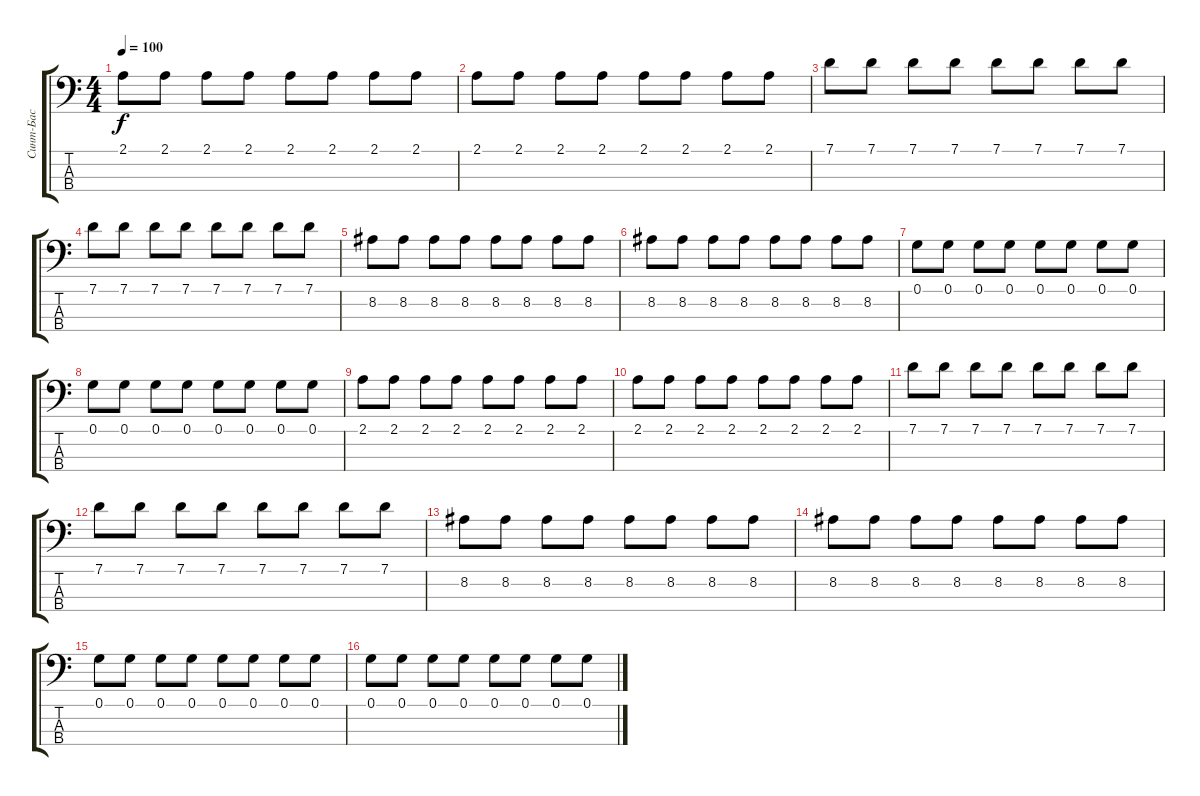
\track ("Синт-Бас" "Синт-Бас") {instrument synthbass1}
\staff {score tabs}
\tuning (G2 D2 A1 E1) {hide}
\ts (4 4)
\tempo 100
\clef f4
\ks c
2.1.8{dy f} 2.1.8 2.1.8 2.1.8 2.1.8 2.1.8 2.1.8 2.1.8 |
2.1.8 2.1.8 2.1.8 2.1.8 2.1.8 2.1.8 2.1.8 2.1.8 |
7.1.8 7.1.8 7.1.8 7.1.8 7.1.8 7.1.8 7.1.8 7.1.8 |
7.1.8 7.1.8 7.1.8 7.1.8 7.1.8 7.1.8 7.1.8 7.1.8 |
8.2.8 8.2.8 8.2.8 8.2.8 8.2.8 8.2.8 8.2.8 8.2.8 |
8.2.8 8.2.8 8.2.8 8.2.8 8.2.8 8.2.8 8.2.8 8.2.8 |
0.1.8 0.1.8 0.1.8 0.1.8 0.1.8 0.1.8 0.1.8 0.1.8 |
0.1.8 0.1.8 0.1.8 0.1.8 0.1.8 0.1.8 0.1.8 0.1.8 |
2.1.8 2.1.8 2.1.8 2.1.8 2.1.8 2.1.8 2.1.8 2.1.8 |
2.1.8 2.1.8 2.1.8 2.1.8 2.1.8 2.1.8 2.1.8 2.1.8 |
7.1.8 7.1.8 7.1.8 7.1.8 7.1.8 7.1.8 7.1.8 7.1.8 |
7.1.8 7.1.8 7.1.8 7.1.8 7.1.8 7.1.8 7.1.8 7.1.8 |
8.2.8 8.2.8 8.2.8 8.2.8 8.2.8 8.2.8 8.2.8 8.2.8 |
8.2.8 8.2.8 8.2.8 8.2.8 8.2.8 8.2.8 8.2.8 8.2.8 |
0.1.8 0.1.8 0.1.8 0.1.8 0.1.8 0.1.8 0.1.8 0.1.8 |
0.1.8 0.1.8 0.1.8 0.1.8 0.1.8 0.1.8 0.1.8 0.1.8
